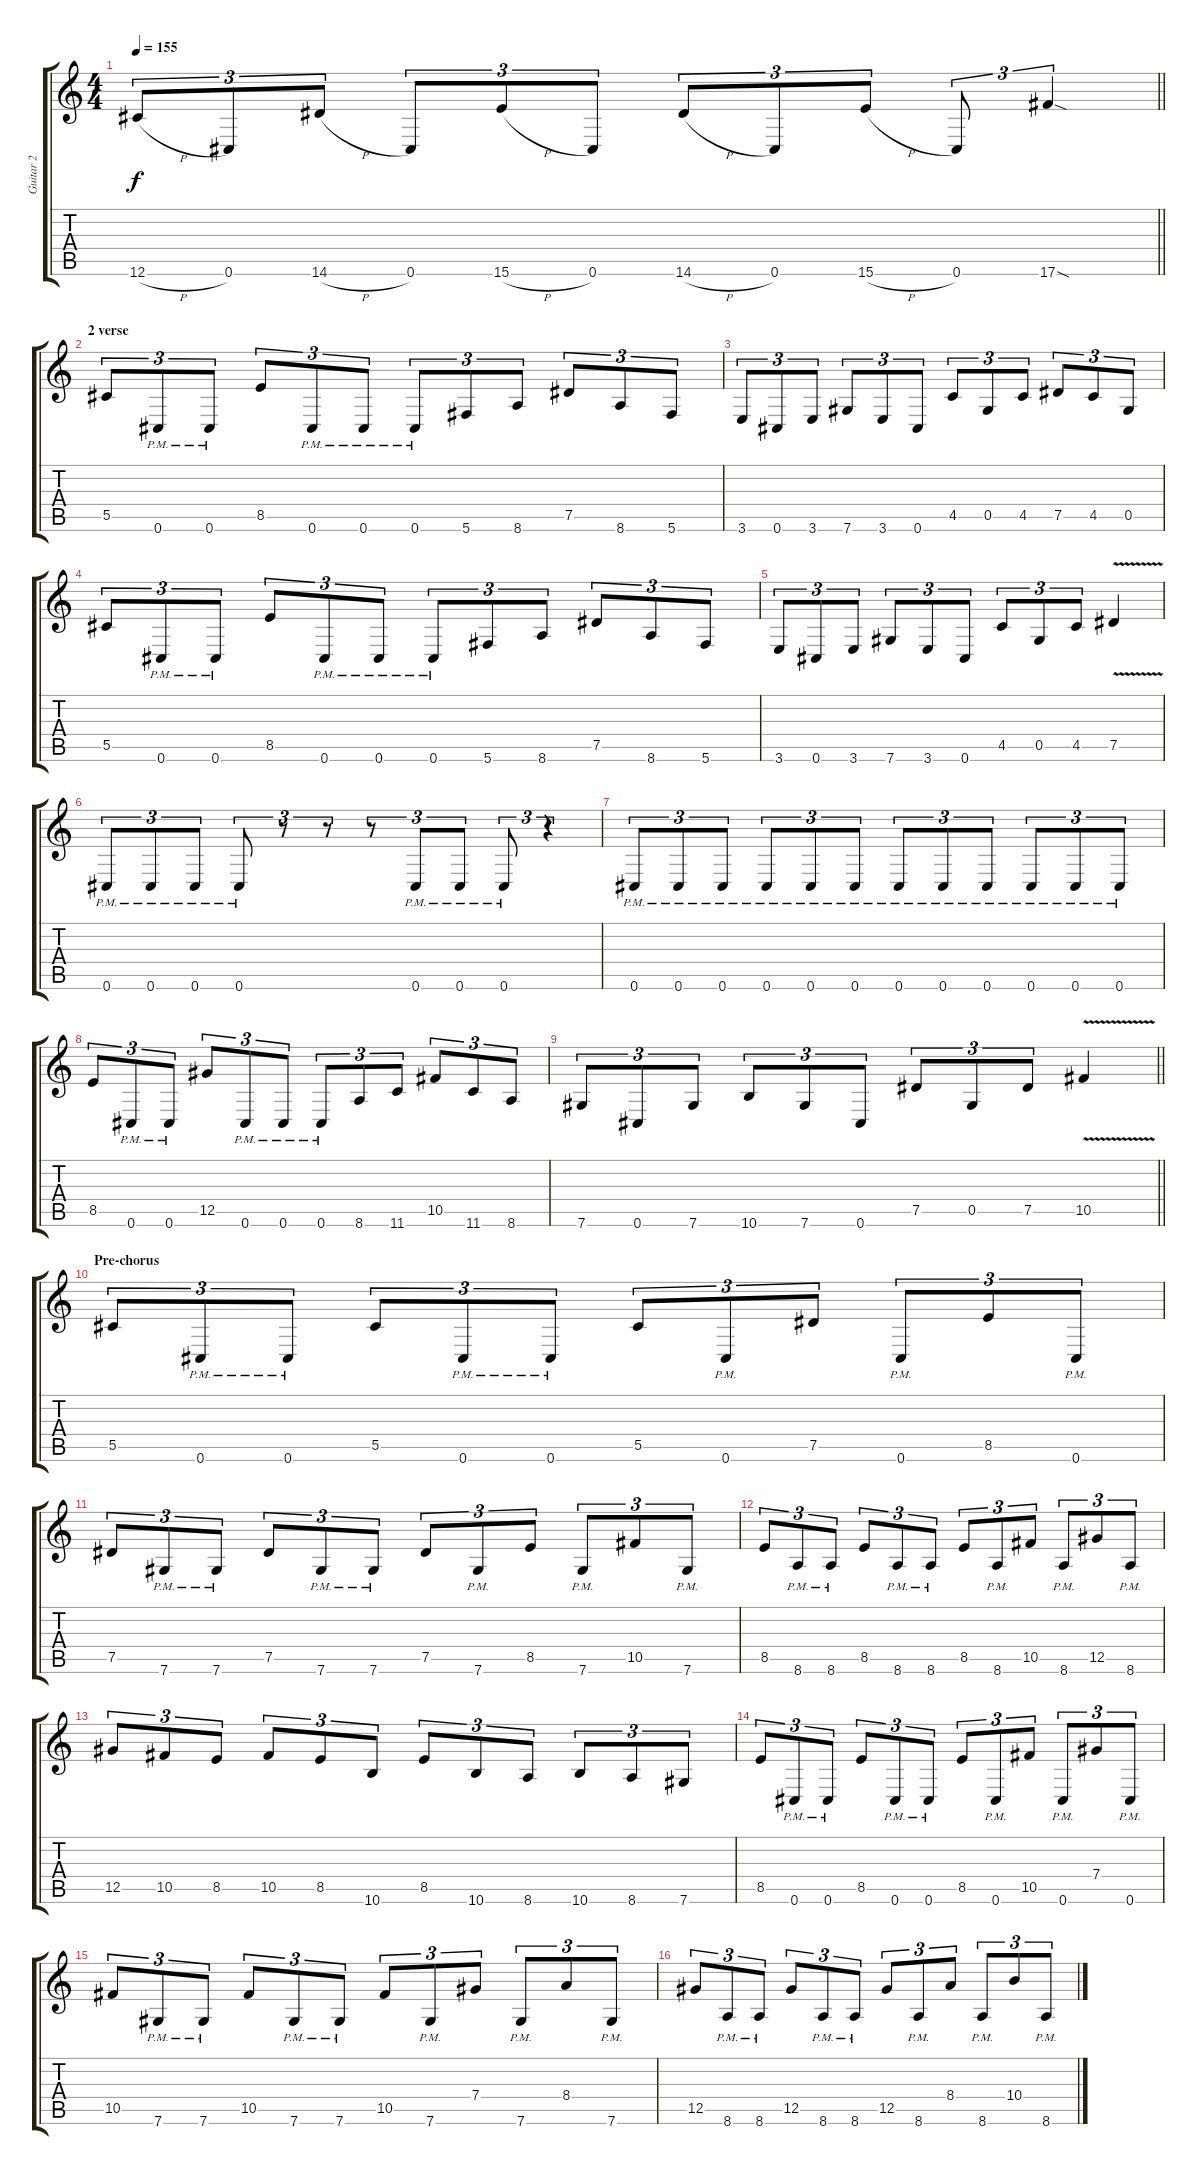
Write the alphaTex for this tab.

\track ("Guitar 2" "Guitar 2") {instrument overdrivenguitar}
\staff {score tabs}
\tuning (Eb4 Bb3 Gb3 Db3 Ab2 Db2) {hide}
\ts (4 4)
\tempo 155
\clef g2
\barLineRight lightlight
\ks c
12.6{h}.8{tu (3 2) dy f} 0.6.8{tu (3 2)} 14.6{h}.8{tu (3 2)} 0.6.8{tu (3 2)} 15.6{h}.8{tu (3 2)} 0.6.8{tu (3 2)} 14.6{h}.8{tu (3 2)} 0.6.8{tu (3 2)} 15.6{h}.8{tu (3 2)} 0.6.8{tu (3 2)} 17.6{sod}.4{tu (3 2)} |
\section ("" "2 verse")
5.5.8{tu (3 2)} 0.6{pm}.8{tu (3 2)} 0.6{pm}.8{tu (3 2)} 8.5.8{tu (3 2)} 0.6{pm}.8{tu (3 2)} 0.6{pm}.8{tu (3 2)} 0.6{pm}.8{tu (3 2)} 5.6.8{tu (3 2)} 8.6.8{tu (3 2)} 7.5.8{tu (3 2)} 8.6.8{tu (3 2)} 5.6.8{tu (3 2)} |
3.6.8{tu (3 2)} 0.6.8{tu (3 2)} 3.6.8{tu (3 2)} 7.6.8{tu (3 2)} 3.6.8{tu (3 2)} 0.6.8{tu (3 2)} 4.5.8{tu (3 2)} 0.5.8{tu (3 2)} 4.5.8{tu (3 2)} 7.5.8{tu (3 2)} 4.5.8{tu (3 2)} 0.5.8{tu (3 2)} |
5.5.8{tu (3 2)} 0.6{pm}.8{tu (3 2)} 0.6{pm}.8{tu (3 2)} 8.5.8{tu (3 2)} 0.6{pm}.8{tu (3 2)} 0.6{pm}.8{tu (3 2)} 0.6{pm}.8{tu (3 2)} 5.6.8{tu (3 2)} 8.6.8{tu (3 2)} 7.5.8{tu (3 2)} 8.6.8{tu (3 2)} 5.6.8{tu (3 2)} |
3.6.8{tu (3 2)} 0.6.8{tu (3 2)} 3.6.8{tu (3 2)} 7.6.8{tu (3 2)} 3.6.8{tu (3 2)} 0.6.8{tu (3 2)} 4.5.8{tu (3 2)} 0.5.8{tu (3 2)} 4.5.8{tu (3 2)} 7.5{v}.4 |
0.6{pm}.8{tu (3 2)} 0.6{pm}.8{tu (3 2)} 0.6{pm}.8{tu (3 2)} 0.6{pm}.8{tu (3 2)} r.8{tu (3 2)} r.8{tu (3 2)} r.8{tu (3 2)} 0.6{pm}.8{tu (3 2)} 0.6{pm}.8{tu (3 2)} 0.6{pm}.8{tu (3 2)} r.4{tu (3 2)} |
0.6{pm}.8{tu (3 2)} 0.6{pm}.8{tu (3 2)} 0.6{pm}.8{tu (3 2)} 0.6{pm}.8{tu (3 2)} 0.6{pm}.8{tu (3 2)} 0.6{pm}.8{tu (3 2)} 0.6{pm}.8{tu (3 2)} 0.6{pm}.8{tu (3 2)} 0.6{pm}.8{tu (3 2)} 0.6{pm}.8{tu (3 2)} 0.6{pm}.8{tu (3 2)} 0.6{pm}.8{tu (3 2)} |
8.5.8{tu (3 2)} 0.6{pm}.8{tu (3 2)} 0.6{pm}.8{tu (3 2)} 12.5.8{tu (3 2)} 0.6{pm}.8{tu (3 2)} 0.6{pm}.8{tu (3 2)} 0.6{pm}.8{tu (3 2)} 8.6.8{tu (3 2)} 11.6.8{tu (3 2)} 10.5.8{tu (3 2)} 11.6.8{tu (3 2)} 8.6.8{tu (3 2)} |
\barLineRight lightlight
7.6.8{tu (3 2)} 0.6.8{tu (3 2)} 7.6.8{tu (3 2)} 10.6.8{tu (3 2)} 7.6.8{tu (3 2)} 0.6.8{tu (3 2)} 7.5.8{tu (3 2)} 0.5.8{tu (3 2)} 7.5.8{tu (3 2)} 10.5{v}.4 |
\section ("" "Pre-chorus")
5.5.8{tu (3 2)} 0.6{pm}.8{tu (3 2)} 0.6{pm}.8{tu (3 2)} 5.5.8{tu (3 2)} 0.6{pm}.8{tu (3 2)} 0.6{pm}.8{tu (3 2)} 5.5.8{tu (3 2)} 0.6{pm}.8{tu (3 2)} 7.5.8{tu (3 2)} 0.6{pm}.8{tu (3 2)} 8.5.8{tu (3 2)} 0.6{pm}.8{tu (3 2)} |
7.5.8{tu (3 2)} 7.6{pm}.8{tu (3 2)} 7.6{pm}.8{tu (3 2)} 7.5.8{tu (3 2)} 7.6{pm}.8{tu (3 2)} 7.6{pm}.8{tu (3 2)} 7.5.8{tu (3 2)} 7.6{pm}.8{tu (3 2)} 8.5.8{tu (3 2)} 7.6{pm}.8{tu (3 2)} 10.5.8{tu (3 2)} 7.6{pm}.8{tu (3 2)} |
8.5.8{tu (3 2)} 8.6{pm}.8{tu (3 2)} 8.6{pm}.8{tu (3 2)} 8.5.8{tu (3 2)} 8.6{pm}.8{tu (3 2)} 8.6{pm}.8{tu (3 2)} 8.5.8{tu (3 2)} 8.6{pm}.8{tu (3 2)} 10.5.8{tu (3 2)} 8.6{pm}.8{tu (3 2)} 12.5.8{tu (3 2)} 8.6{pm}.8{tu (3 2)} |
12.5.8{tu (3 2)} 10.5.8{tu (3 2)} 8.5.8{tu (3 2)} 10.5.8{tu (3 2)} 8.5.8{tu (3 2)} 10.6.8{tu (3 2)} 8.5.8{tu (3 2)} 10.6.8{tu (3 2)} 8.6.8{tu (3 2)} 10.6.8{tu (3 2)} 8.6.8{tu (3 2)} 7.6.8{tu (3 2)} |
8.5.8{tu (3 2)} 0.6{pm}.8{tu (3 2)} 0.6{pm}.8{tu (3 2)} 8.5.8{tu (3 2)} 0.6{pm}.8{tu (3 2)} 0.6{pm}.8{tu (3 2)} 8.5.8{tu (3 2)} 0.6{pm}.8{tu (3 2)} 10.5.8{tu (3 2)} 0.6{pm}.8{tu (3 2)} 7.4.8{tu (3 2)} 0.6{pm}.8{tu (3 2)} |
10.5.8{tu (3 2)} 7.6{pm}.8{tu (3 2)} 7.6{pm}.8{tu (3 2)} 10.5.8{tu (3 2)} 7.6{pm}.8{tu (3 2)} 7.6{pm}.8{tu (3 2)} 10.5.8{tu (3 2)} 7.6{pm}.8{tu (3 2)} 7.4.8{tu (3 2)} 7.6{pm}.8{tu (3 2)} 8.4.8{tu (3 2)} 7.6{pm}.8{tu (3 2)} |
12.5.8{tu (3 2)} 8.6{pm}.8{tu (3 2)} 8.6{pm}.8{tu (3 2)} 12.5.8{tu (3 2)} 8.6{pm}.8{tu (3 2)} 8.6{pm}.8{tu (3 2)} 12.5.8{tu (3 2)} 8.6{pm}.8{tu (3 2)} 8.4.8{tu (3 2)} 8.6{pm}.8{tu (3 2)} 10.4.8{tu (3 2)} 8.6{pm}.8{tu (3 2)}
